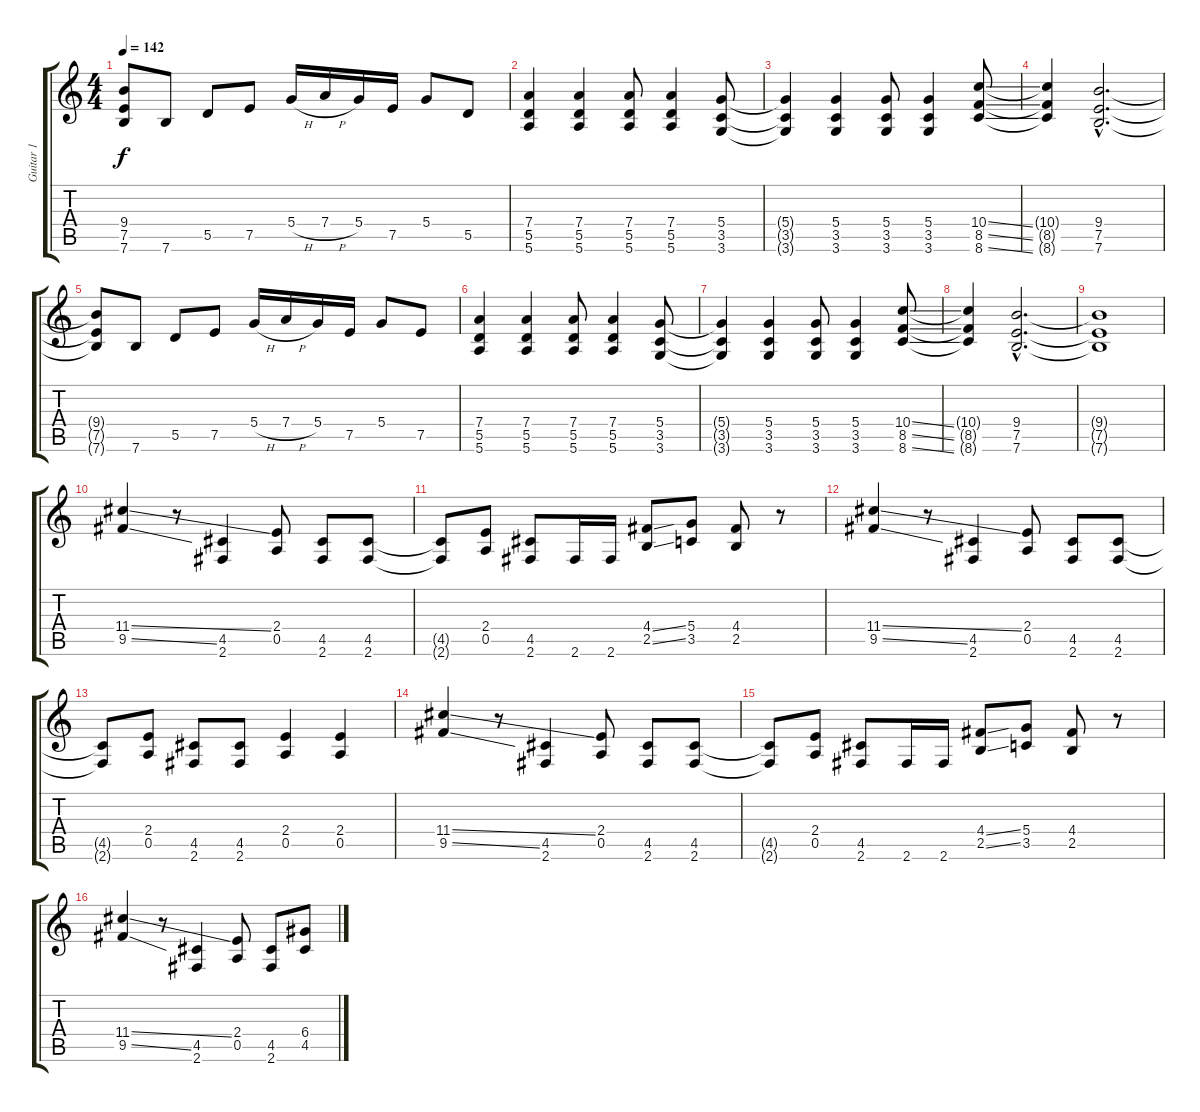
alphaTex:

\track ("Guitar 1" "Guitar 1") {instrument overdrivenguitar}
\staff {score tabs}
\tuning (E4 B3 G3 D3 A2 E2) {hide}
\ts (4 4)
\tempo 142
\clef g2
\ks c
(9.4{t} 7.5{t} 7.6{t}).8{dy f} 7.6.8 5.5.8 7.5.8 5.4{h}.16 7.4{h}.16 5.4.16 7.5.16 5.4.8 5.5.8 |
(7.4 5.5 5.6).4 (7.4 5.5 5.6).4 (7.4 5.5 5.6).8 (7.4 5.5 5.6).4 (5.4 3.5 3.6).8 |
(5.4{t} 3.5{t} 3.6{t}).4 (5.4 3.5 3.6).4 (5.4 3.5 3.6).8 (5.4 3.5 3.6).4 (10.4{ss} 8.5{ss} 8.6{ss}).8 |
(10.4{t} 8.5{t} 8.6{t}).4 (9.4{hac} 7.5{hac} 7.6{hac}).2{d} |
(9.4{t} 7.5{t} 7.6{t}).8 7.6.8 5.5.8 7.5.8 5.4{h}.16 7.4{h}.16 5.4.16 7.5.16 5.4.8 7.5.8 |
(7.4 5.5 5.6).4 (7.4 5.5 5.6).4 (7.4 5.5 5.6).8 (7.4 5.5 5.6).4 (5.4 3.5 3.6).8 |
(5.4{t} 3.5{t} 3.6{t}).4 (5.4 3.5 3.6).4 (5.4 3.5 3.6).8 (5.4 3.5 3.6).4 (10.4{ss} 8.5{ss} 8.6{ss}).8 |
(10.4{t} 8.5{t} 8.6{t}).4 (9.4{hac} 7.5{hac} 7.6{hac}).2{d} |
(9.4{t} 7.5{t} 7.6{t}).1 |
(11.4{ss} 9.5{ss}).4{volume 12} r.8 (4.5 2.6).4 (2.4 0.5).8 (4.5 2.6).8 (4.5 2.6).8 |
(4.5{t} 2.6{t}).8 (2.4 0.5).8 (4.5 2.6).8 2.6.16 2.6.16 (4.4{ss} 2.5{ss}).8 (5.4 3.5).8 (4.4 2.5).8 r.8 |
(11.4{ss} 9.5{ss}).4 r.8 (4.5 2.6).4 (2.4 0.5).8 (4.5 2.6).8 (4.5 2.6).8 |
(4.5{t} 2.6{t}).8 (2.4 0.5).8 (4.5 2.6).8 (4.5 2.6).8 (2.4 0.5).4 (2.4 0.5).4 |
(11.4{ss} 9.5{ss}).4 r.8 (4.5 2.6).4 (2.4 0.5).8 (4.5 2.6).8 (4.5 2.6).8 |
(4.5{t} 2.6{t}).8 (2.4 0.5).8 (4.5 2.6).8 2.6.16 2.6.16 (4.4{ss} 2.5{ss}).8 (5.4 3.5).8 (4.4 2.5).8 r.8 |
(11.4{ss} 9.5{ss}).4 r.8 (4.5 2.6).4 (2.4 0.5).8 (4.5 2.6).8 (6.4 4.5).8
